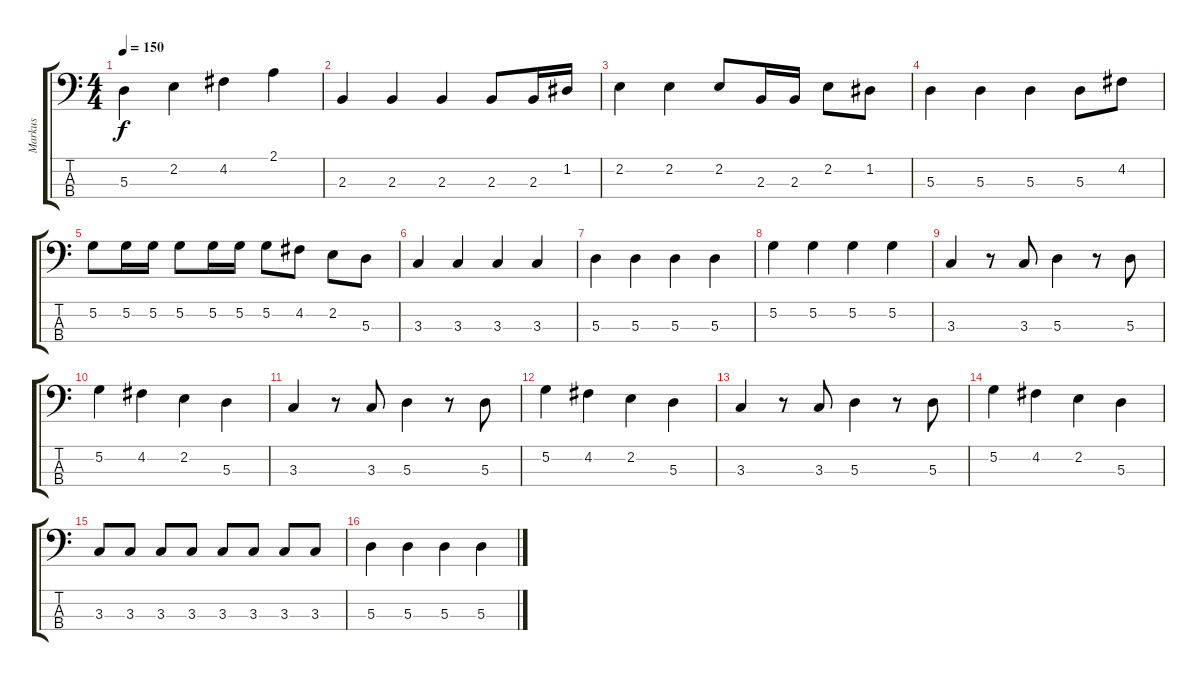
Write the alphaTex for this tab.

\track ("Markus" "Markus") {instrument electricbassfinger}
\staff {score tabs}
\tuning (G2 D2 A1 E1) {hide}
\ts (4 4)
\tempo 150
\clef f4
\ks c
5.3.4{dy f} 2.2.4 4.2.4 2.1.4 |
2.3.4 2.3.4 2.3.4 2.3.8 2.3.16 1.2.16 |
2.2.4 2.2.4 2.2.8 2.3.16 2.3.16 2.2.8 1.2.8 |
5.3.4 5.3.4 5.3.4 5.3.8 4.2.8 |
5.2.8 5.2.16 5.2.16 5.2.8 5.2.16 5.2.16 5.2.8 4.2.8 2.2.8 5.3.8 |
3.3.4 3.3.4 3.3.4 3.3.4 |
5.3.4 5.3.4 5.3.4 5.3.4 |
5.2.4 5.2.4 5.2.4 5.2.4 |
3.3.4 r.8 3.3.8 5.3.4 r.8 5.3.8 |
5.2.4 4.2.4 2.2.4 5.3.4 |
3.3.4 r.8 3.3.8 5.3.4 r.8 5.3.8 |
5.2.4 4.2.4 2.2.4 5.3.4 |
3.3.4 r.8 3.3.8 5.3.4 r.8 5.3.8 |
5.2.4 4.2.4 2.2.4 5.3.4 |
3.3.8 3.3.8 3.3.8 3.3.8 3.3.8 3.3.8 3.3.8 3.3.8 |
5.3.4 5.3.4 5.3.4 5.3.4
